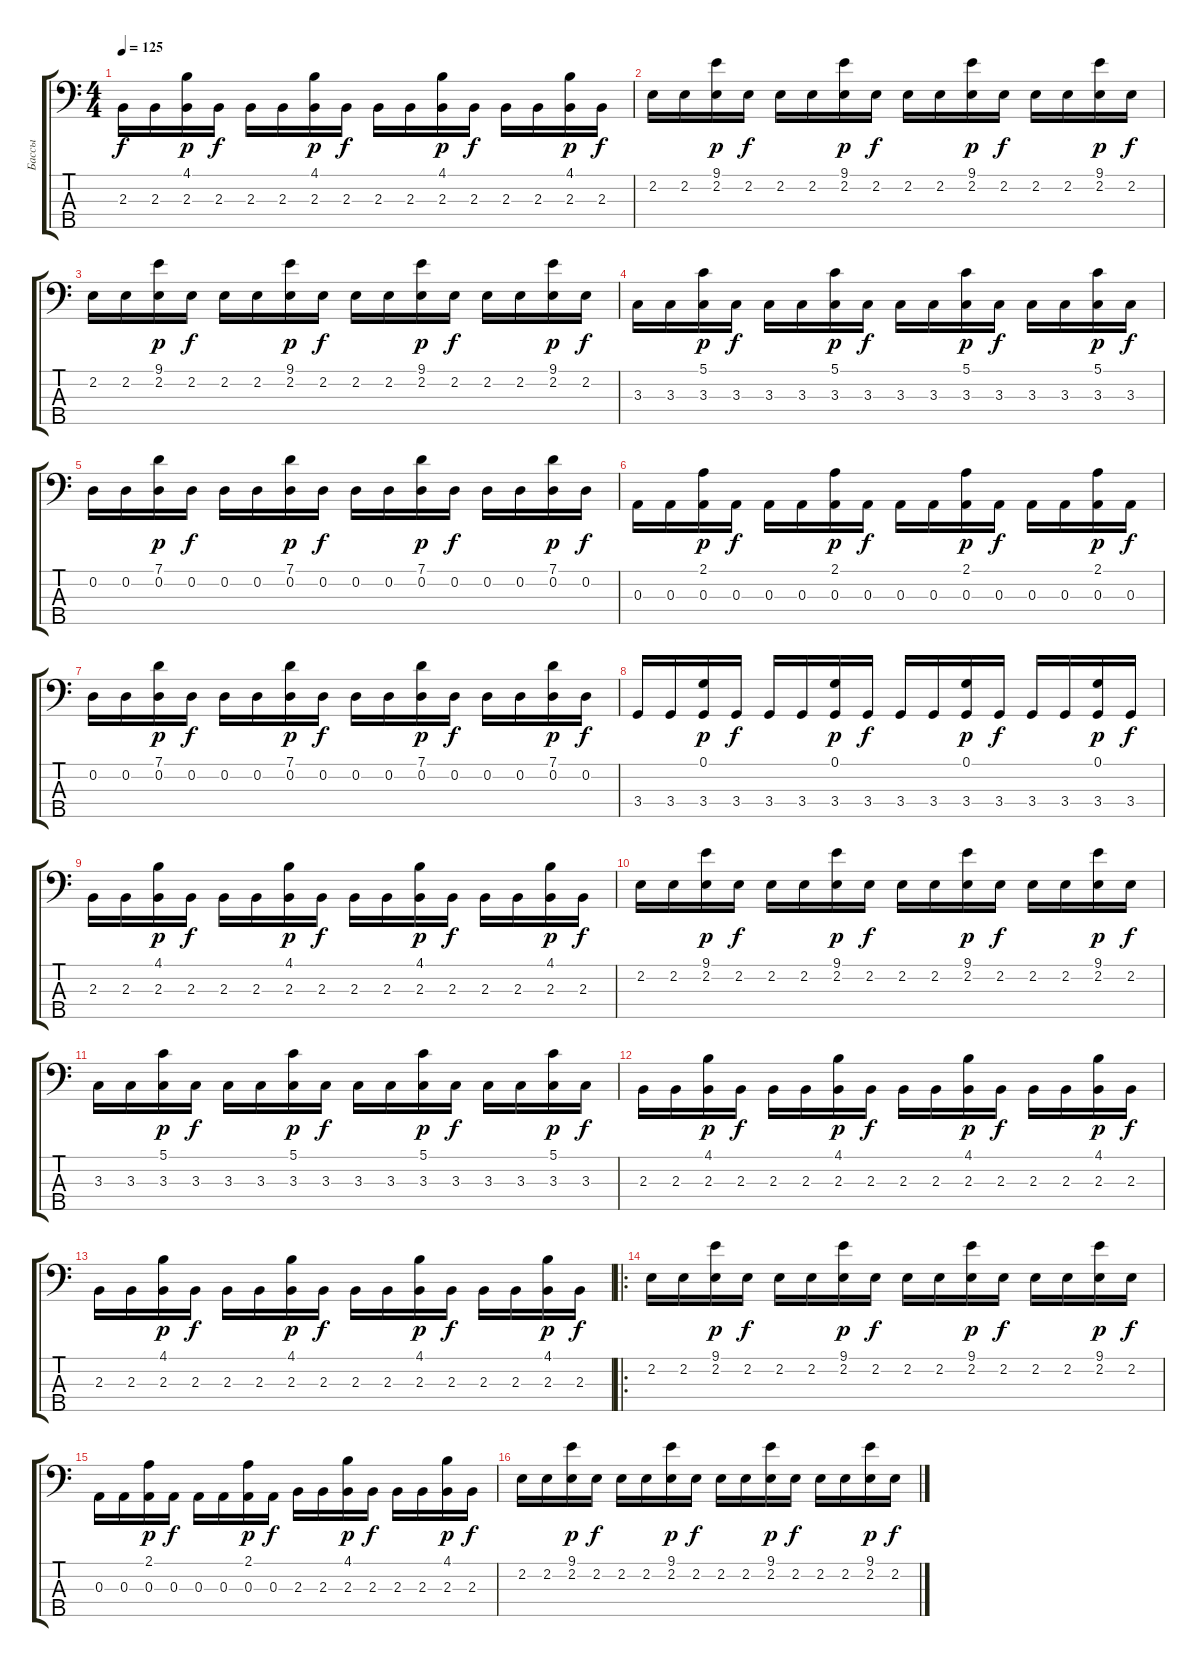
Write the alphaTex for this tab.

\track ("Бассы" "Бассы") {instrument synthbass2}
\staff {score tabs}
\tuning (G2 D2 A1 E1 B0) {hide}
\ts (4 4)
\tempo 125
\clef f4
\ks c
2.3.16{dy f} 2.3.16 (4.1 2.3).16{dy p} 2.3.16{dy f} 2.3.16 2.3.16 (4.1 2.3).16{dy p} 2.3.16{dy f} 2.3.16 2.3.16 (4.1 2.3).16{dy p} 2.3.16{dy f} 2.3.16 2.3.16 (4.1 2.3).16{dy p} 2.3.16{dy f} |
2.2.16 2.2.16 (9.1 2.2).16{dy p} 2.2.16{dy f} 2.2.16 2.2.16 (9.1 2.2).16{dy p} 2.2.16{dy f} 2.2.16 2.2.16 (9.1 2.2).16{dy p} 2.2.16{dy f} 2.2.16 2.2.16 (9.1 2.2).16{dy p} 2.2.16{dy f} |
2.2.16 2.2.16 (9.1 2.2).16{dy p} 2.2.16{dy f} 2.2.16 2.2.16 (9.1 2.2).16{dy p} 2.2.16{dy f} 2.2.16 2.2.16 (9.1 2.2).16{dy p} 2.2.16{dy f} 2.2.16 2.2.16 (9.1 2.2).16{dy p} 2.2.16{dy f} |
3.3.16 3.3.16 (5.1 3.3).16{dy p} 3.3.16{dy f} 3.3.16 3.3.16 (5.1 3.3).16{dy p} 3.3.16{dy f} 3.3.16 3.3.16 (5.1 3.3).16{dy p} 3.3.16{dy f} 3.3.16 3.3.16 (5.1 3.3).16{dy p} 3.3.16{dy f} |
0.2.16 0.2.16 (7.1 0.2).16{dy p} 0.2.16{dy f} 0.2.16 0.2.16 (7.1 0.2).16{dy p} 0.2.16{dy f} 0.2.16 0.2.16 (7.1 0.2).16{dy p} 0.2.16{dy f} 0.2.16 0.2.16 (7.1 0.2).16{dy p} 0.2.16{dy f} |
0.3.16 0.3.16 (2.1 0.3).16{dy p} 0.3.16{dy f} 0.3.16 0.3.16 (2.1 0.3).16{dy p} 0.3.16{dy f} 0.3.16 0.3.16 (2.1 0.3).16{dy p} 0.3.16{dy f} 0.3.16 0.3.16 (2.1 0.3).16{dy p} 0.3.16{dy f} |
0.2.16 0.2.16 (7.1 0.2).16{dy p} 0.2.16{dy f} 0.2.16 0.2.16 (7.1 0.2).16{dy p} 0.2.16{dy f} 0.2.16 0.2.16 (7.1 0.2).16{dy p} 0.2.16{dy f} 0.2.16 0.2.16 (7.1 0.2).16{dy p} 0.2.16{dy f} |
3.4.16 3.4.16 (0.1 3.4).16{dy p} 3.4.16{dy f} 3.4.16 3.4.16 (0.1 3.4).16{dy p} 3.4.16{dy f} 3.4.16 3.4.16 (0.1 3.4).16{dy p} 3.4.16{dy f} 3.4.16 3.4.16 (0.1 3.4).16{dy p} 3.4.16{dy f} |
2.3.16 2.3.16 (4.1 2.3).16{dy p} 2.3.16{dy f} 2.3.16 2.3.16 (4.1 2.3).16{dy p} 2.3.16{dy f} 2.3.16 2.3.16 (4.1 2.3).16{dy p} 2.3.16{dy f} 2.3.16 2.3.16 (4.1 2.3).16{dy p} 2.3.16{dy f} |
2.2.16 2.2.16 (9.1 2.2).16{dy p} 2.2.16{dy f} 2.2.16 2.2.16 (9.1 2.2).16{dy p} 2.2.16{dy f} 2.2.16 2.2.16 (9.1 2.2).16{dy p} 2.2.16{dy f} 2.2.16 2.2.16 (9.1 2.2).16{dy p} 2.2.16{dy f} |
3.3.16 3.3.16 (5.1 3.3).16{dy p} 3.3.16{dy f} 3.3.16 3.3.16 (5.1 3.3).16{dy p} 3.3.16{dy f} 3.3.16 3.3.16 (5.1 3.3).16{dy p} 3.3.16{dy f} 3.3.16 3.3.16 (5.1 3.3).16{dy p} 3.3.16{dy f} |
2.3.16 2.3.16 (4.1 2.3).16{dy p} 2.3.16{dy f} 2.3.16 2.3.16 (4.1 2.3).16{dy p} 2.3.16{dy f} 2.3.16 2.3.16 (4.1 2.3).16{dy p} 2.3.16{dy f} 2.3.16 2.3.16 (4.1 2.3).16{dy p} 2.3.16{dy f} |
2.3.16 2.3.16 (4.1 2.3).16{dy p} 2.3.16{dy f} 2.3.16 2.3.16 (4.1 2.3).16{dy p} 2.3.16{dy f} 2.3.16 2.3.16 (4.1 2.3).16{dy p} 2.3.16{dy f} 2.3.16 2.3.16 (4.1 2.3).16{dy p} 2.3.16{dy f} |
\ro
2.2.16 2.2.16 (9.1 2.2).16{dy p} 2.2.16{dy f} 2.2.16 2.2.16 (9.1 2.2).16{dy p} 2.2.16{dy f} 2.2.16 2.2.16 (9.1 2.2).16{dy p} 2.2.16{dy f} 2.2.16 2.2.16 (9.1 2.2).16{dy p} 2.2.16{dy f} |
0.3.16 0.3.16 (2.1 0.3).16{dy p} 0.3.16{dy f} 0.3.16 0.3.16 (2.1 0.3).16{dy p} 0.3.16{dy f} 2.3.16 2.3.16 (4.1 2.3).16{dy p} 2.3.16{dy f} 2.3.16 2.3.16 (4.1 2.3).16{dy p} 2.3.16{dy f} |
2.2.16 2.2.16 (9.1 2.2).16{dy p} 2.2.16{dy f} 2.2.16 2.2.16 (9.1 2.2).16{dy p} 2.2.16{dy f} 2.2.16 2.2.16 (9.1 2.2).16{dy p} 2.2.16{dy f} 2.2.16 2.2.16 (9.1 2.2).16{dy p} 2.2.16{dy f}
